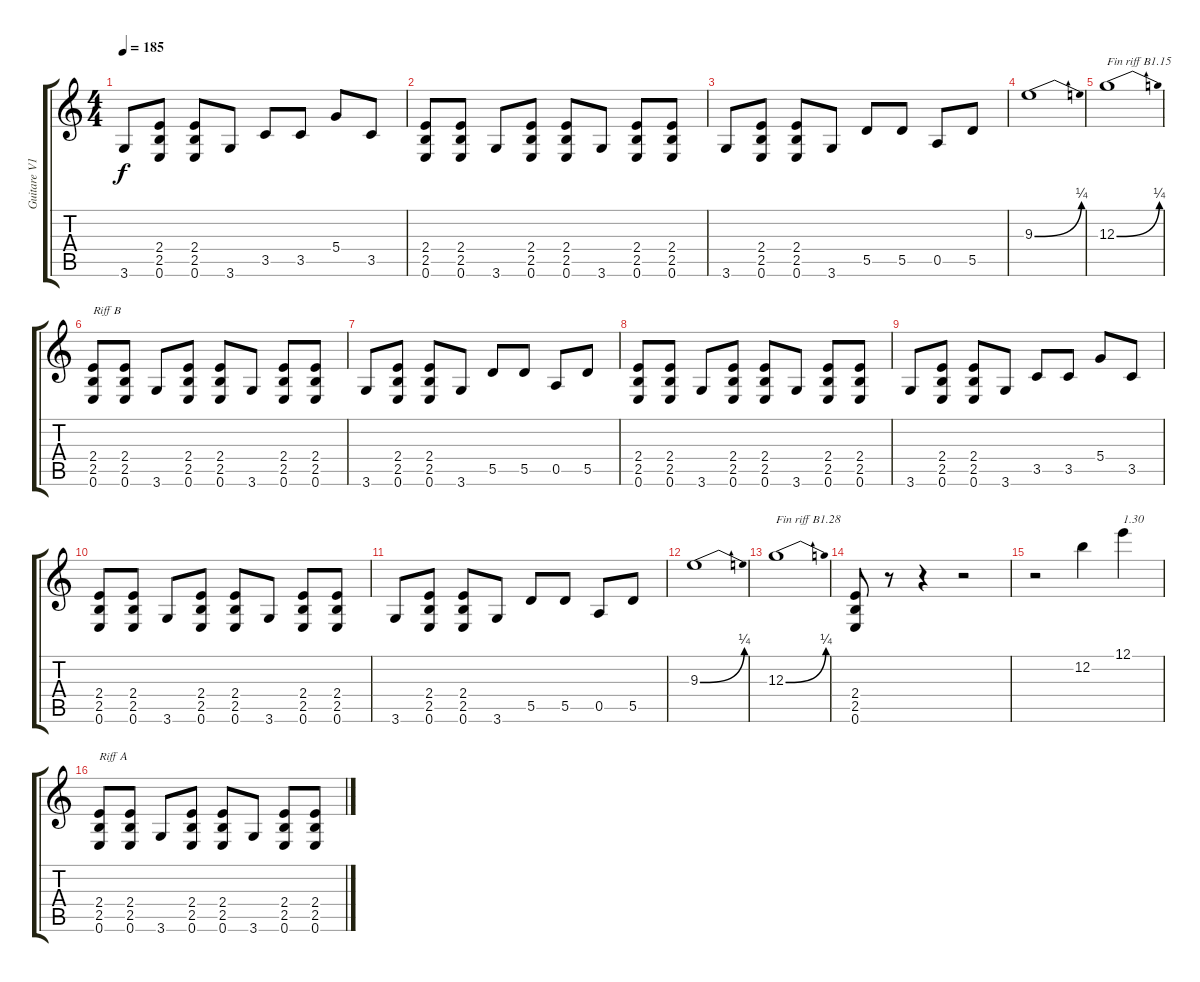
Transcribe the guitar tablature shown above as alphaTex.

\track ("Guitare V1" "Guitare V1") {instrument overdrivenguitar}
\staff {score tabs}
\tuning (E4 B3 G3 D3 A2 E2) {hide}
\ts (4 4)
\tempo 185
\clef g2
\ks c
3.6.8{dy f} (2.4 2.5 0.6).8 (2.4 2.5 0.6).8 3.6.8 3.5.8 3.5.8 5.4.8 3.5.8 |
(2.4 2.5 0.6).8 (2.4 2.5 0.6).8 3.6.8 (2.4 2.5 0.6).8 (2.4 2.5 0.6).8 3.6.8 (2.4 2.5 0.6).8 (2.4 2.5 0.6).8 |
3.6.8 (2.4 2.5 0.6).8 (2.4 2.5 0.6).8 3.6.8 5.5.8 5.5.8 0.5.8 5.5.8 |
9.3{be (bend 0 0 60 1)}.1 |
12.3{be (bend 0 0 60 1)}.1{txt "Fin riff B1.15"} |
(2.4 2.5 0.6).8{txt "Riff B"} (2.4 2.5 0.6).8 3.6.8 (2.4 2.5 0.6).8 (2.4 2.5 0.6).8 3.6.8 (2.4 2.5 0.6).8 (2.4 2.5 0.6).8 |
3.6.8 (2.4 2.5 0.6).8 (2.4 2.5 0.6).8 3.6.8 5.5.8 5.5.8 0.5.8 5.5.8 |
(2.4 2.5 0.6).8 (2.4 2.5 0.6).8 3.6.8 (2.4 2.5 0.6).8 (2.4 2.5 0.6).8 3.6.8 (2.4 2.5 0.6).8 (2.4 2.5 0.6).8 |
3.6.8 (2.4 2.5 0.6).8 (2.4 2.5 0.6).8 3.6.8 3.5.8 3.5.8 5.4.8 3.5.8 |
(2.4 2.5 0.6).8 (2.4 2.5 0.6).8 3.6.8 (2.4 2.5 0.6).8 (2.4 2.5 0.6).8 3.6.8 (2.4 2.5 0.6).8 (2.4 2.5 0.6).8 |
3.6.8 (2.4 2.5 0.6).8 (2.4 2.5 0.6).8 3.6.8 5.5.8 5.5.8 0.5.8 5.5.8 |
9.3{be (bend 0 0 60 1)}.1 |
12.3{be (bend 0 0 60 1)}.1{txt "Fin riff B1.28"} |
(2.4 2.5 0.6).8 r.8 r.4 r.2 |
r.2 12.2.4 12.1.4{txt "1.30"} |
(2.4 2.5 0.6).8{txt "Riff A"} (2.4 2.5 0.6).8 3.6.8 (2.4 2.5 0.6).8 (2.4 2.5 0.6).8 3.6.8 (2.4 2.5 0.6).8 (2.4 2.5 0.6).8
